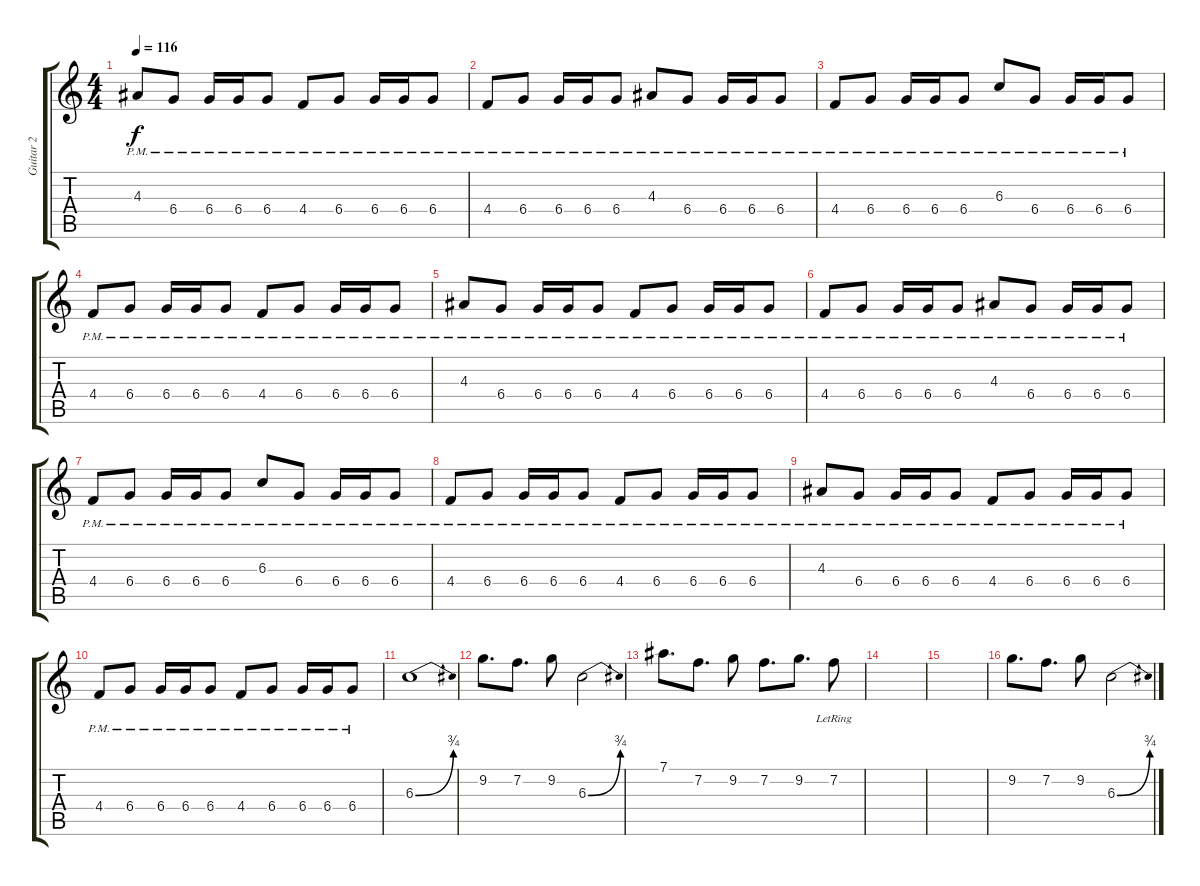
\track ("Guitar 2" "Guitar 2") {instrument overdrivenguitar}
\staff {score tabs}
\tuning (Eb4 Bb3 Gb3 Db3 Ab2 Eb2) {hide}
\ts (4 4)
\tempo 116
\clef g2
\ks c
4.3{pm}.8{dy f} 6.4{pm}.8 6.4{pm}.16 6.4{pm}.16 6.4{pm}.8 4.4{pm}.8 6.4{pm}.8 6.4{pm}.16 6.4{pm}.16 6.4{pm}.8 |
4.4{pm}.8 6.4{pm}.8 6.4{pm}.16 6.4{pm}.16 6.4{pm}.8 4.3{pm}.8 6.4{pm}.8 6.4{pm}.16 6.4{pm}.16 6.4{pm}.8 |
4.4{pm}.8 6.4{pm}.8 6.4{pm}.16 6.4{pm}.16 6.4{pm}.8 6.3{pm}.8 6.4{pm}.8 6.4{pm}.16 6.4{pm}.16 6.4{pm}.8 |
4.4{pm}.8 6.4{pm}.8 6.4{pm}.16 6.4{pm}.16 6.4{pm}.8 4.4{pm}.8 6.4{pm}.8 6.4{pm}.16 6.4{pm}.16 6.4{pm}.8 |
4.3{pm}.8 6.4{pm}.8 6.4{pm}.16 6.4{pm}.16 6.4{pm}.8 4.4{pm}.8 6.4{pm}.8 6.4{pm}.16 6.4{pm}.16 6.4{pm}.8 |
4.4{pm}.8 6.4{pm}.8 6.4{pm}.16 6.4{pm}.16 6.4{pm}.8 4.3{pm}.8 6.4{pm}.8 6.4{pm}.16 6.4{pm}.16 6.4{pm}.8 |
4.4{pm}.8 6.4{pm}.8 6.4{pm}.16 6.4{pm}.16 6.4{pm}.8 6.3{pm}.8 6.4{pm}.8 6.4{pm}.16 6.4{pm}.16 6.4{pm}.8 |
4.4{pm}.8 6.4{pm}.8 6.4{pm}.16 6.4{pm}.16 6.4{pm}.8 4.4{pm}.8 6.4{pm}.8 6.4{pm}.16 6.4{pm}.16 6.4{pm}.8 |
4.3{pm}.8 6.4{pm}.8 6.4{pm}.16 6.4{pm}.16 6.4{pm}.8 4.4{pm}.8 6.4{pm}.8 6.4{pm}.16 6.4{pm}.16 6.4{pm}.8 |
4.4{pm}.8 6.4{pm}.8 6.4{pm}.16 6.4{pm}.16 6.4{pm}.8 4.4{pm}.8 6.4{pm}.8 6.4{pm}.16 6.4{pm}.16 6.4{pm}.8 |
6.3{be (bend 0 0 60 3)}.1 |
9.2.8{d} 7.2.8{d} 9.2.8 6.3{be (bend 0 0 60 3)}.2 |
7.1.8{d} 7.2.8{d} 9.2.8 7.2.8{d} 9.2.8{d} 7.2{lr}.8 |
|
|
9.2.8{d} 7.2.8{d} 9.2.8 6.3{be (bend 0 0 60 3)}.2
